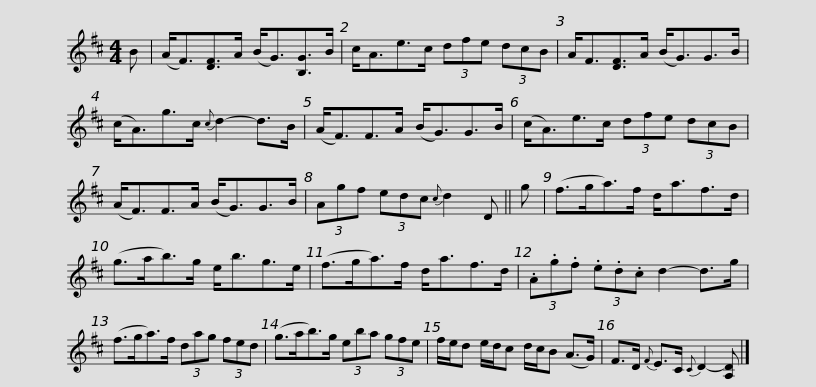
X:1
L:1/8
M:4/4
I:linebreak $
K:D
V:1 treble
V:1
 B | (A<F)[DF]>A (B<G)[B,G]>B | c<Ae>c (3dfe (3dcB | A<F[DF]>A (B<G)G>B | (c<A)g>c{c} d2- d>B |$ %5
 (A<F)F>A (B<G)G>B | (c<A)e>c (3dfe (3dcB | (A<F)F>A (B<G)G>B | (3Agf (3edc{c} d2 D || g |$ %10
 (f>ga>)f d<af>d | (g>ab>)g e<bg>e | (f>ga>)f d<af>d | (3.A.g.f (3.e.d.c d2- d>g |$ (f>ga>)f (3dag (3fed | %15
 (g>ab>)g (3eba (3gfe | f/e/d e/d/c d/c/B (A>G) | F>D{F} E>C{C} D2- [A,D] |] %18
